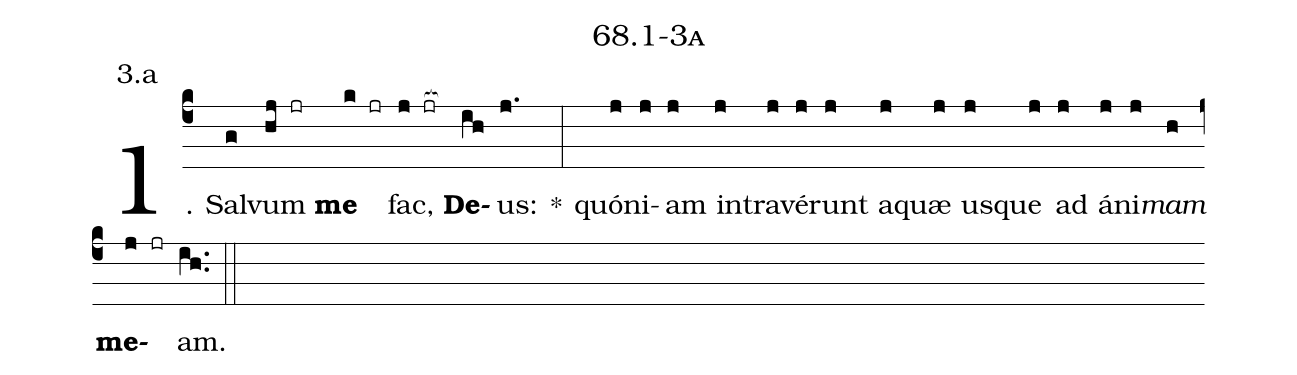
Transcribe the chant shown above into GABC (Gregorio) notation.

name: 68.1-3a;
annotation: 3.a;
%%
(c4)1. Sal(g)vum(hj jr) <b>me</b>(k jr) fac,(j jr[ocb:1{]) <b>De</b>(ih[ocb:0}])us:(j.) *(:) quón(j)i(j)am(j) in(j)tra(j)vé(j)runt(j) a(j)quæ(j) us(j)que(j) ad(j) á(j)ni(j)<i>mam</i>(h) <b>me</b>(j jr)am.(ih..) (::)


%E(j) u(j) o(j) u(h) a(j) e.(ih..) (::)
